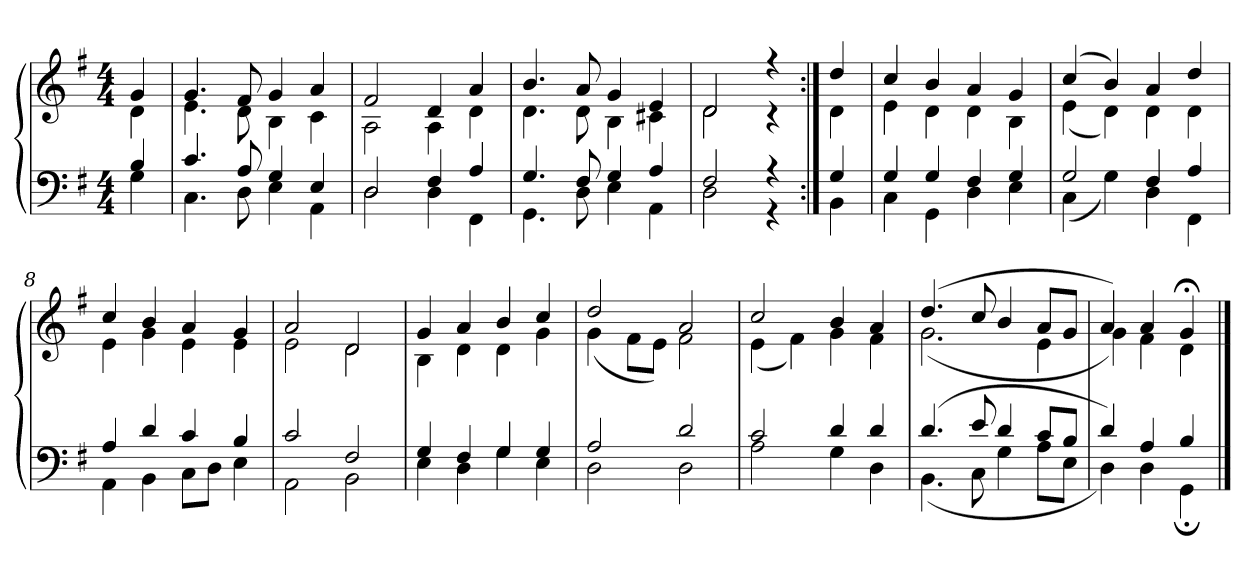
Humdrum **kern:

**kern	**kern
*part1	*part1
*staff2	*staff1
*clefF4	*clefG2
*k[f#]	*k[f#]
*G:	*G:
*M4/4	*M4/4
=	=
*^	*^
4B	4G	4g	4d
=1	=1	=1	=1
4.c	4.C	4.g	4.e
8A	8D	8f#	8d
4G	4E	4g	4B
4E	4AA	4a	4c
=2	=2	=2	=2
2D	2D	2f#	2A
4F#	4D	4d	4A
4A	4FF#	4a	4d
=3	=3	=3	=3
4.G	4.GG	4.b	4.d
8F#	8D	8a	8d
4G	4E	4g	4B
4A	4AA	4e	4c#X
=4	=4	=4	=4
2F#	2D	2d	2d
4r	4r	4r	4r
=5:|!	=5:|!	=5:|!	=5:|!
4G	4BB	4dd	4d
=6	=6	=6	=6
4G	4C	4cc	4e
4G	4GG	4b	4d
4F#	4D	4a	4d
4G	4E	4g	4B
=7	=7	=7	=7
2G	(4C	(4cc	(4e
.	4G)	4b)	4d)
4F#	4D	4a	4d
4A	4FF#	4dd	4d
=8	=8	=8	=8
4A	4AA	4cc	4e
4d	4BB	4b	4g
4c	8CL	4a	4e
.	8DJ	.	.
4B	4E	4g	4e
=9	=9	=9	=9
2c	2AA	2a	2e
2F#	2BB	2d	2d
=10	=10	=10	=10
4G	4E	4g	4B
4F#	4D	4a	4d
4G	4G	4b	4d
4G	4E	4cc	4g
=11	=11	=11	=11
2A	2D	2dd	(4g
.	.	.	8f#L
.	.	.	8eJ)
2d	2D	2a	2f#
=12	=12	=12	=12
2c	2A	2cc	(4e
.	.	.	4f#)
4d	4G	4b	4g
4d	4D	4a	4f#
=13	=13	=13	=13
(4.d	(4.BB	(4.dd	(2.g
8e	8C	8cc	.
4d	4G	4b	.
8cL	8AL	8aL	4e
8BJ	8EJ	8gJ	.
=14	=14	=14	=14
4d)	4D)	4a)	4g)
4A	4D	4a	4f#
4B	4GG;	4g;<	4d
*v	*v	*	*
*	*v	*v
==	==
*-	*-
